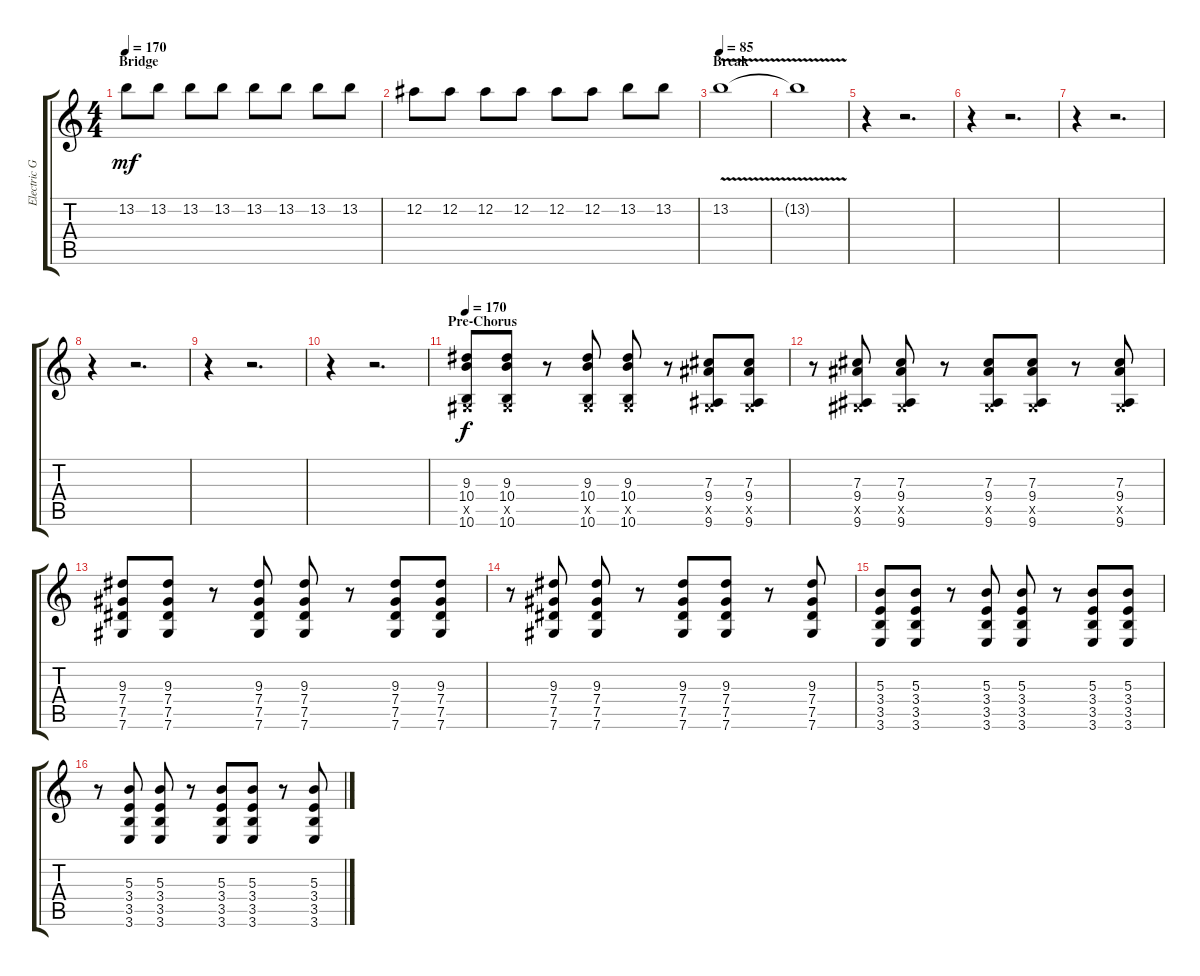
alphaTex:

\track ("Electric Guitar" "Electric G") {instrument distortionguitar}
\staff {score tabs}
\tuning (Eb4 Bb3 Gb3 Db3 Ab2 Db2) {hide}
\ts (4 4)
\section ("" "Bridge")
\tempo 170
\clef g2
\ks c
13.2.8{dy mf} 13.2.8 13.2.8 13.2.8 13.2.8 13.2.8 13.2.8 13.2.8 |
12.2.8 12.2.8 12.2.8 12.2.8 12.2.8 12.2.8 13.2.8 13.2.8 |
\section ("" "Break")
\tempo 85
13.2{v}.1 |
13.2{v t}.1 |
r.4 r.2{d} |
r.4 r.2{d} |
r.4 r.2{d} |
r.4 r.2{d} |
r.4 r.2{d} |
r.4 r.2{d} |
\section ("" "Pre-Chorus")
\tempo 170
(9.3 10.4 0.5{x} 10.6).8{dy f} (9.3 10.4 0.5{x} 10.6).8 r.8 (9.3 10.4 0.5{x} 10.6).8 (9.3 10.4 0.5{x} 10.6).8 r.8 (7.3 9.4 0.5{x} 9.6).8 (7.3 9.4 0.5{x} 9.6).8 |
r.8 (7.3 9.4 0.5{x} 9.6).8 (7.3 9.4 0.5{x} 9.6).8 r.8 (7.3 9.4 0.5{x} 9.6).8 (7.3 9.4 0.5{x} 9.6).8 r.8 (7.3 9.4 0.5{x} 9.6).8 |
(9.3 7.4 7.5 7.6).8 (9.3 7.4 7.5 7.6).8 r.8 (9.3 7.4 7.5 7.6).8 (9.3 7.4 7.5 7.6).8 r.8 (9.3 7.4 7.5 7.6).8 (9.3 7.4 7.5 7.6).8 |
r.8 (9.3 7.4 7.5 7.6).8 (9.3 7.4 7.5 7.6).8 r.8 (9.3 7.4 7.5 7.6).8 (9.3 7.4 7.5 7.6).8 r.8 (9.3 7.4 7.5 7.6).8 |
(5.3 3.4 3.5 3.6).8 (5.3 3.4 3.5 3.6).8 r.8 (5.3 3.4 3.5 3.6).8 (5.3 3.4 3.5 3.6).8 r.8 (5.3 3.4 3.5 3.6).8 (5.3 3.4 3.5 3.6).8 |
r.8 (5.3 3.4 3.5 3.6).8 (5.3 3.4 3.5 3.6).8 r.8 (5.3 3.4 3.5 3.6).8 (5.3 3.4 3.5 3.6).8 r.8 (5.3 3.4 3.5 3.6).8
